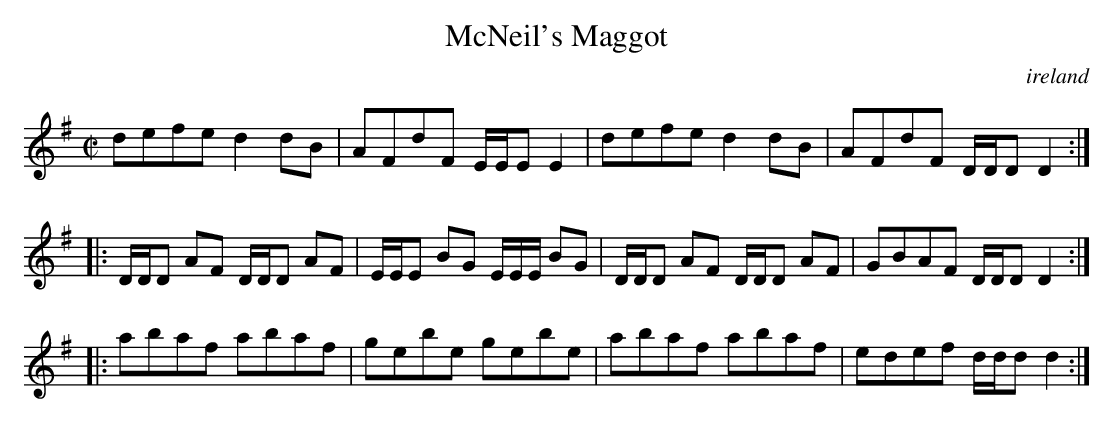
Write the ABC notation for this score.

X:1
T:McNeil's Maggot
O:ireland
M:C|
K:DMix
defe d2dB| AFdF E/E/E E2| defe d2dB| AFdF D/D/D D2::
D/D/D AF D/D/D AF| E/E/E BG E/E/E/ BG|\
D/D/D AF D/D/D AF| GBAF D/D/D D2::
abaf abaf| gebe gebe| abaf abaf| edef d/d/d d2:|
